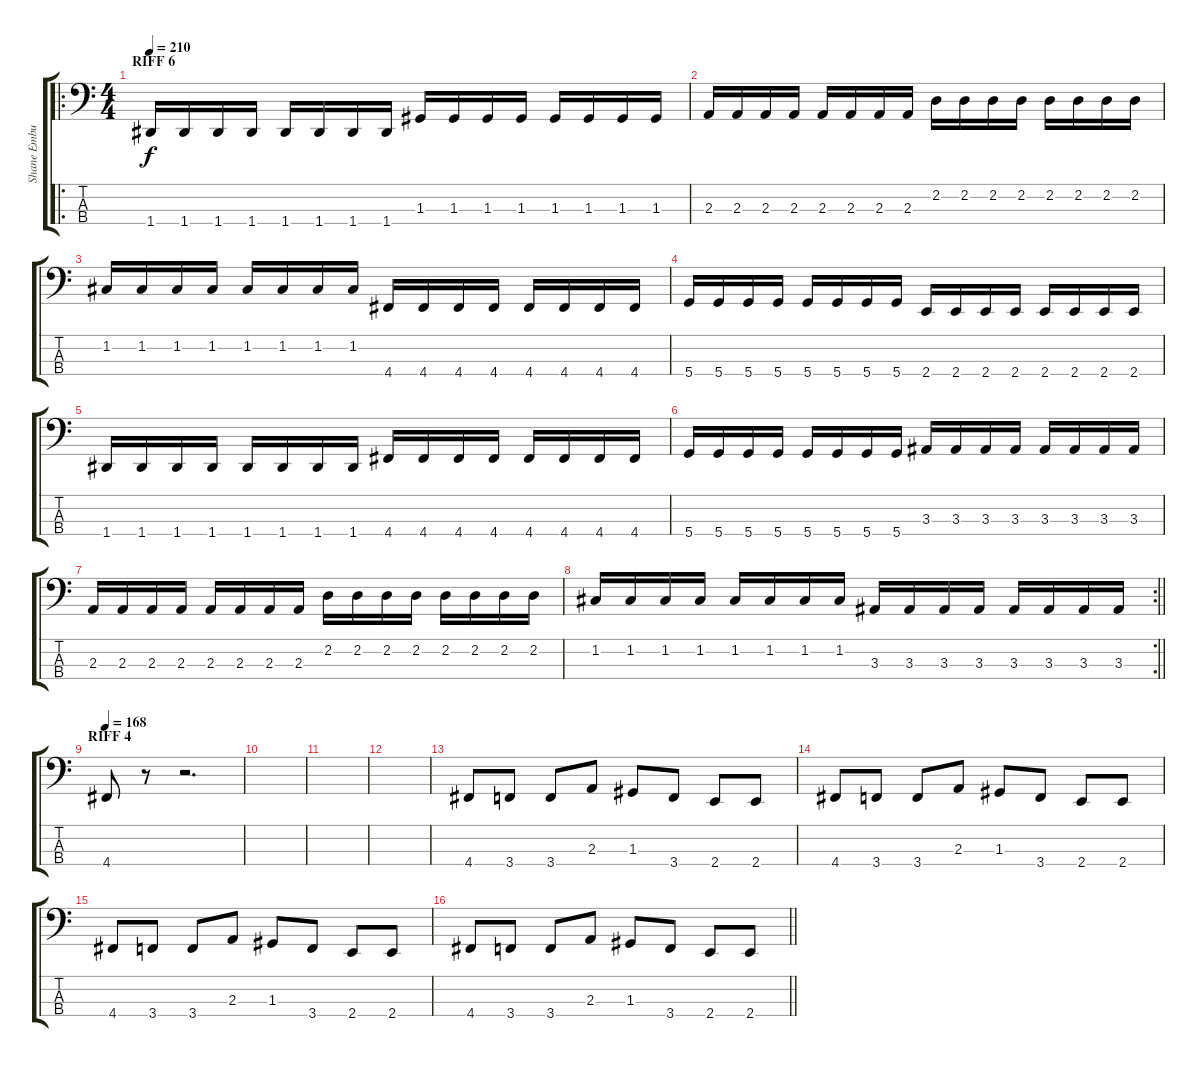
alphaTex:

\track ("Shane Embury" "Shane Embu") {instrument electricbasspick}
\staff {score tabs}
\tuning (F2 C2 G1 D1) {hide}
\ro
\ts (4 4)
\section ("" "RIFF 6")
\tempo 210
\clef f4
\ks c
1.4.16{dy f} 1.4.16 1.4.16 1.4.16 1.4.16 1.4.16 1.4.16 1.4.16 1.3.16 1.3.16 1.3.16 1.3.16 1.3.16 1.3.16 1.3.16 1.3.16 |
2.3.16 2.3.16 2.3.16 2.3.16 2.3.16 2.3.16 2.3.16 2.3.16 2.2.16 2.2.16 2.2.16 2.2.16 2.2.16 2.2.16 2.2.16 2.2.16 |
1.2.16 1.2.16 1.2.16 1.2.16 1.2.16 1.2.16 1.2.16 1.2.16 4.4.16 4.4.16 4.4.16 4.4.16 4.4.16 4.4.16 4.4.16 4.4.16 |
5.4.16 5.4.16 5.4.16 5.4.16 5.4.16 5.4.16 5.4.16 5.4.16 2.4.16 2.4.16 2.4.16 2.4.16 2.4.16 2.4.16 2.4.16 2.4.16 |
1.4.16 1.4.16 1.4.16 1.4.16 1.4.16 1.4.16 1.4.16 1.4.16 4.4.16 4.4.16 4.4.16 4.4.16 4.4.16 4.4.16 4.4.16 4.4.16 |
5.4.16 5.4.16 5.4.16 5.4.16 5.4.16 5.4.16 5.4.16 5.4.16 3.3.16 3.3.16 3.3.16 3.3.16 3.3.16 3.3.16 3.3.16 3.3.16 |
2.3.16 2.3.16 2.3.16 2.3.16 2.3.16 2.3.16 2.3.16 2.3.16 2.2.16 2.2.16 2.2.16 2.2.16 2.2.16 2.2.16 2.2.16 2.2.16 |
\rc 2
\barLineRight lightlight
1.2.16 1.2.16 1.2.16 1.2.16 1.2.16 1.2.16 1.2.16 1.2.16 3.3.16 3.3.16 3.3.16 3.3.16 3.3.16 3.3.16 3.3.16 3.3.16 |
\section ("" "RIFF 4")
\tempo 168
4.4.8 r.8 r.2{d} |
|
|
|
4.4.8 3.4.8 3.4.8 2.3.8 1.3.8 3.4.8 2.4.8 2.4.8 |
4.4.8 3.4.8 3.4.8 2.3.8 1.3.8 3.4.8 2.4.8 2.4.8 |
4.4.8 3.4.8 3.4.8 2.3.8 1.3.8 3.4.8 2.4.8 2.4.8 |
\barLineRight lightlight
4.4.8 3.4.8 3.4.8 2.3.8 1.3.8 3.4.8 2.4.8 2.4.8
